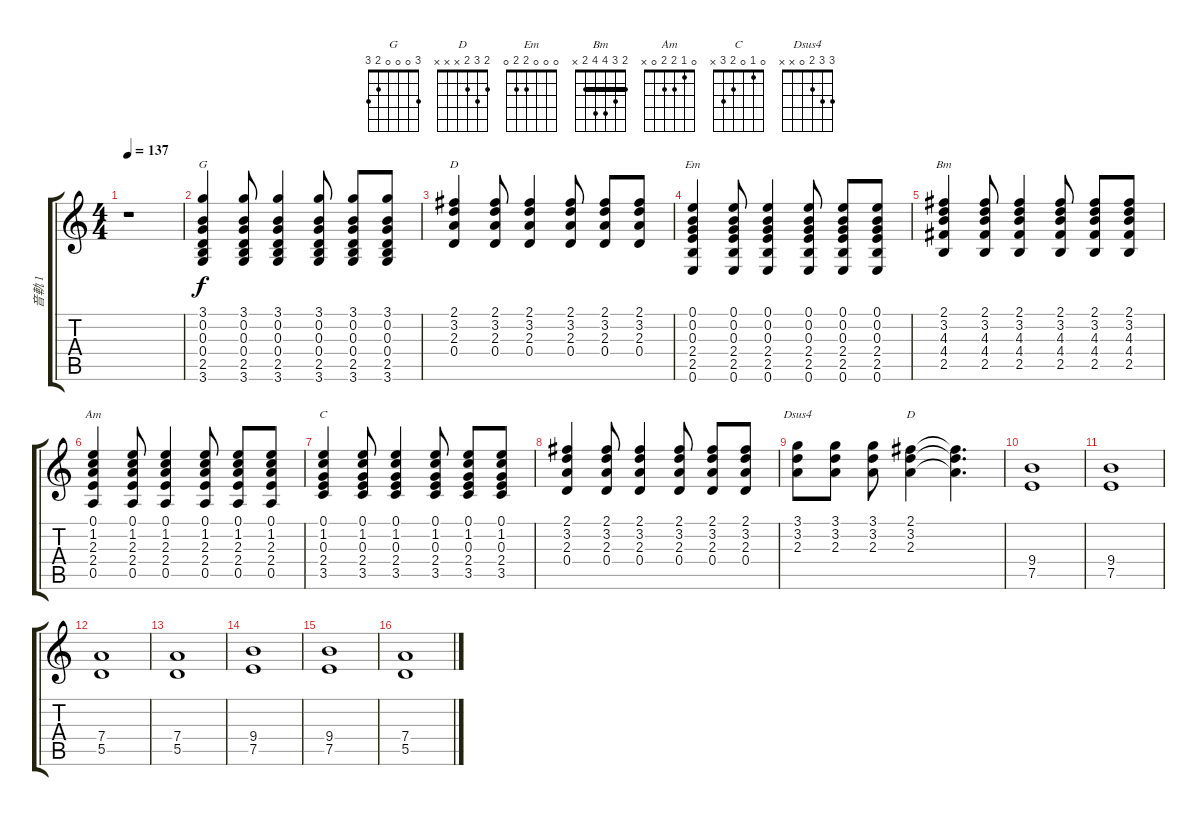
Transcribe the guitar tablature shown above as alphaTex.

\track ("音軌 1" "音軌 1") {instrument overdrivenguitar}
\staff {score tabs}
\tuning (E4 B3 G3 D3 A2 E2) {hide}
\chord ("G" 3 0 0 0 2 3)
\chord ("D" 2 3 2 0 x x)
\chord ("Em" 0 0 0 2 2 0)
\chord ("Bm" 2 3 4 4 2 x) {barre 2}
\chord ("Am" 0 1 2 2 0 x)
\chord ("C" 0 1 0 2 3 x)
\chord ("Dsus4" 3 3 2 0 x x)
\chord ("D" 2 3 2 x x x)
\ts (4 4)
\tempo 137
\clef g2
\ks c
r.1{dy f} |
(3.1 0.2 0.3 0.4 2.5 3.6).4{ch "G" instrument electricguitarjazz} (3.1 0.2 0.3 0.4 2.5 3.6).8 (3.1 0.2 0.3 0.4 2.5 3.6).4 (3.1 0.2 0.3 0.4 2.5 3.6).8 (3.1 0.2 0.3 0.4 2.5 3.6).8 (3.1 0.2 0.3 0.4 2.5 3.6).8 |
(2.1 3.2 2.3 0.4).4{ch "D"} (2.1 3.2 2.3 0.4).8 (2.1 3.2 2.3 0.4).4 (2.1 3.2 2.3 0.4).8 (2.1 3.2 2.3 0.4).8 (2.1 3.2 2.3 0.4).8 |
(0.1 0.2 0.3 2.4 2.5 0.6).4{ch "Em"} (0.1 0.2 0.3 2.4 2.5 0.6).8 (0.1 0.2 0.3 2.4 2.5 0.6).4 (0.1 0.2 0.3 2.4 2.5 0.6).8 (0.1 0.2 0.3 2.4 2.5 0.6).8 (0.1 0.2 0.3 2.4 2.5 0.6).8 |
(2.1 3.2 4.3 4.4 2.5).4{ch "Bm"} (2.1 3.2 4.3 4.4 2.5).8 (2.1 3.2 4.3 4.4 2.5).4 (2.1 3.2 4.3 4.4 2.5).8 (2.1 3.2 4.3 4.4 2.5).8 (2.1 3.2 4.3 4.4 2.5).8 |
(0.1 1.2 2.3 2.4 0.5).4{ch "Am"} (0.1 1.2 2.3 2.4 0.5).8 (0.1 1.2 2.3 2.4 0.5).4 (0.1 1.2 2.3 2.4 0.5).8 (0.1 1.2 2.3 2.4 0.5).8 (0.1 1.2 2.3 2.4 0.5).8 |
(0.1 1.2 0.3 2.4 3.5).4{ch "C"} (0.1 1.2 0.3 2.4 3.5).8 (0.1 1.2 0.3 2.4 3.5).4 (0.1 1.2 0.3 2.4 3.5).8 (0.1 1.2 0.3 2.4 3.5).8 (0.1 1.2 0.3 2.4 3.5).8 |
(2.1 3.2 2.3 0.4).4 (2.1 3.2 2.3 0.4).8 (2.1 3.2 2.3 0.4).4 (2.1 3.2 2.3 0.4).8 (2.1 3.2 2.3 0.4).8 (2.1 3.2 2.3 0.4).8 |
(3.1 3.2 2.3).8{ch "Dsus4"} (3.1 3.2 2.3).8 (3.1 3.2 2.3).8 (2.1 3.2 2.3).4{ch "D"} (2.1{t} 3.2{t} 2.3{t}).4{d} |
(9.4 7.5).1{instrument overdrivenguitar} |
(9.4 7.5).1 |
(7.4 5.5).1 |
(7.4 5.5).1 |
(9.4 7.5).1 |
(9.4 7.5).1 |
(7.4 5.5).1
